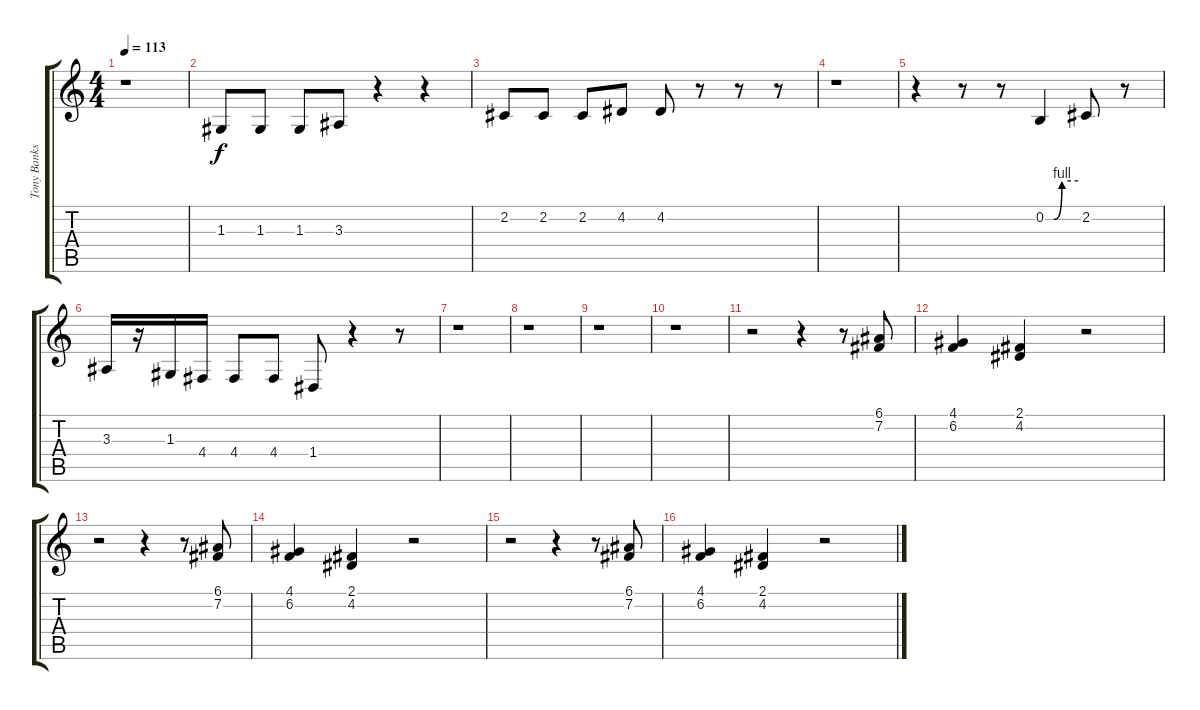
\track ("Tony Banks(vocals)" "Tony Banks") {instrument lead3calliope}
\staff {score tabs}
\tuning (E4 B3 G3 D3 A2 E2) {hide}
\ts (4 4)
\tempo 113
\clef g2
\ks c
r.1{dy f} |
1.3.8 1.3.8 1.3.8 3.3.8 r.4 r.4 |
2.2.8 2.2.8 2.2.8 4.2.8 4.2.8 r.8 r.8 r.8 |
r.1 |
r.4 r.8 r.8 0.2{be (custom 0 0 15 0 30 4 60 4)}.4 2.2.8 r.8 |
3.3.16 r.16 1.3.16 4.4.16 4.4.8 4.4.8 1.4.8 r.4 r.8 |
r.1 |
r.1 |
r.1 |
r.1 |
r.2 r.4 r.8 (6.1 7.2).8 |
(4.1 6.2).4 (2.1 4.2).4 r.2 |
r.2 r.4 r.8 (6.1 7.2).8 |
(4.1 6.2).4 (2.1 4.2).4 r.2 |
r.2 r.4 r.8 (6.1 7.2).8 |
(4.1 6.2).4 (2.1 4.2).4 r.2
